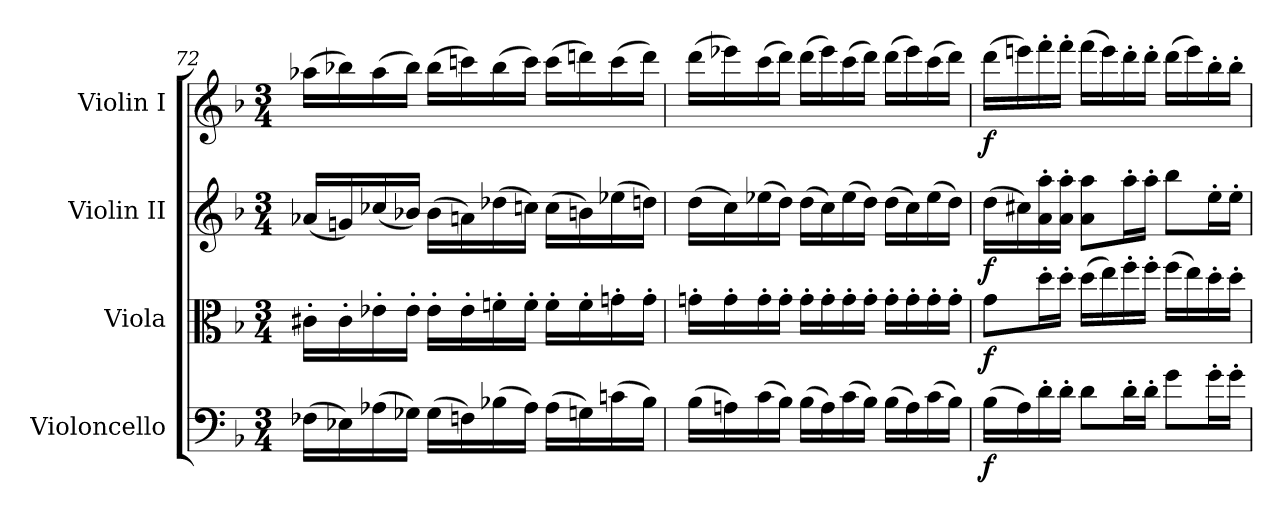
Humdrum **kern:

**kern	**dynam	**kern	**dynam	**kern	**dynam	**kern	**dynam
*part4	*part4	*part3	*part3	*part2	*part2	*part1	*part1
*staff4	*staff4	*staff3	*staff3	*staff2	*staff2	*staff1	*staff1
*I"Violoncello	*	*I"Viola	*	*I"Violin II	*	*I"Violin I	*
*I'Vc	*	*I'Vla	*	*I'Vln	*	*I'Vln	*
*clefF4	*	*clefC3	*	*clefG2	*	*clefG2	*
*k[b-]	*	*k[b-]	*	*k[b-]	*	*k[b-]	*
*M3/4	*	*M3/4	*	*M3/4	*	*M3/4	*
=72	=72	=72	=72	=72	=72	=72	=72
(>16F-X\LL	.	16c#X'\LL	.	(<16a-X/LL	.	(>16aa-X\LL	.
16E-X\)	.	16c#'\	.	16gn/)	.	16bb-X\)	.
(>16A-X\	.	16e-X'\	.	(<16cc-X/	.	(>16aa-\	.
16G-X\JJ)	.	16e-'\JJ	.	16b-X/JJ)	.	16bb-\JJ)	.
(>16G-\LL	.	16e-'\LL	.	(>16b-\LL	.	(>16bb-\LL	.
16Fn\)	.	16e-'\	.	16an\)	.	16cccn\)	.
(>16B-X\	.	16fn'\	.	(>16dd-X\	.	(>16bb-\	.
16A-\JJ)	.	16f'\JJ	.	16ccn\JJ)	.	16ccc\JJ)	.
(>16A-\LL	.	16f'\LL	.	(>16cc\LL	.	(>16ccc\LL	.
16Gn\)	.	16f'\	.	16bn\)	.	16dddn\)	.
(>16cn\	.	16gn'\	.	(>16ee-X\	.	(>16ccc\	.
16B-\JJ)	.	16g'\JJ	.	16ddn\JJ)	.	16ddd\JJ)	.
=73	=73	=73	=73	=73	=73	=73	=73
(>16B-\LL	.	16gn'\LL	.	(>16dd\LL	.	(>16ddd\LL	.
16An\)	.	16g'\	.	16cc\)	.	16eee-X\)	.
(>16c\	.	16g'\	.	(>16ee-X\	.	(>16ccc\	.
16B-\JJ)	.	16g'\JJ	.	16dd\JJ)	.	16ddd\JJ)	.
(>16B-\LL	.	16g'\LL	.	(>16dd\LL	.	(>16ddd\LL	.
16A\)	.	16g'\	.	16cc\)	.	16eee-\)	.
(>16c\	.	16g'\	.	(>16ee-\	.	(>16ccc\	.
16B-\JJ)	.	16g'\JJ	.	16dd\JJ)	.	16ddd\JJ)	.
(>16B-\LL	.	16g'\LL	.	(>16dd\LL	.	(>16ddd\LL	.
16A\)	.	16g'\	.	16cc\)	.	16eee-\)	.
(>16c\	.	16g'\	.	(>16ee-\	.	(>16ccc\	.
16B-\JJ)	.	16g'\JJ	.	16dd\JJ)	.	16ddd\JJ)	.
=74	=74	=74	=74	=74	=74	=74	=74
!	!LO:DY:b	!	!LO:DY:b	!	!LO:DY:b	!	!LO:DY:b
(>16B-\LL	f	8g\L	f	(>16dd\LL	f	(>16ddd\LL	f
16A\)	.	.	.	16cc#X\)	.	16eeen\)	.
16d'\	.	16dd'\L	.	16a\' 16aa\'	.	16fff'\	.
16d'\JJ	.	16dd'\JJ	.	16a\' 16aa\'JJ	.	16fff'\JJ	.
8d\L	.	(>16dd\LL	.	8a\ 8aa\L	.	(>16fff\LL	.
.	.	16ee\)	.	.	.	16eee\)	.
16d'\L	.	16ff'\	.	16aa'\L	.	16ddd'\	.
16d'\JJ	.	16ff'\JJ	.	16aa'\JJ	.	16ddd'\JJ	.
8g\L	.	(>16ff\LL	.	8bb-\L	.	(>16ddd\LL	.
.	.	16ee\)	.	.	.	16eee\)	.
16g'\L	.	16dd'\	.	16ee'\L	.	16bb-'\	.
16g'\JJ	.	16dd'\JJ	.	16ee'\JJ	.	16bb-'\JJ	.
=	=	=	=	=	=	=	=
*-	*-	*-	*-	*-	*-	*-	*-
